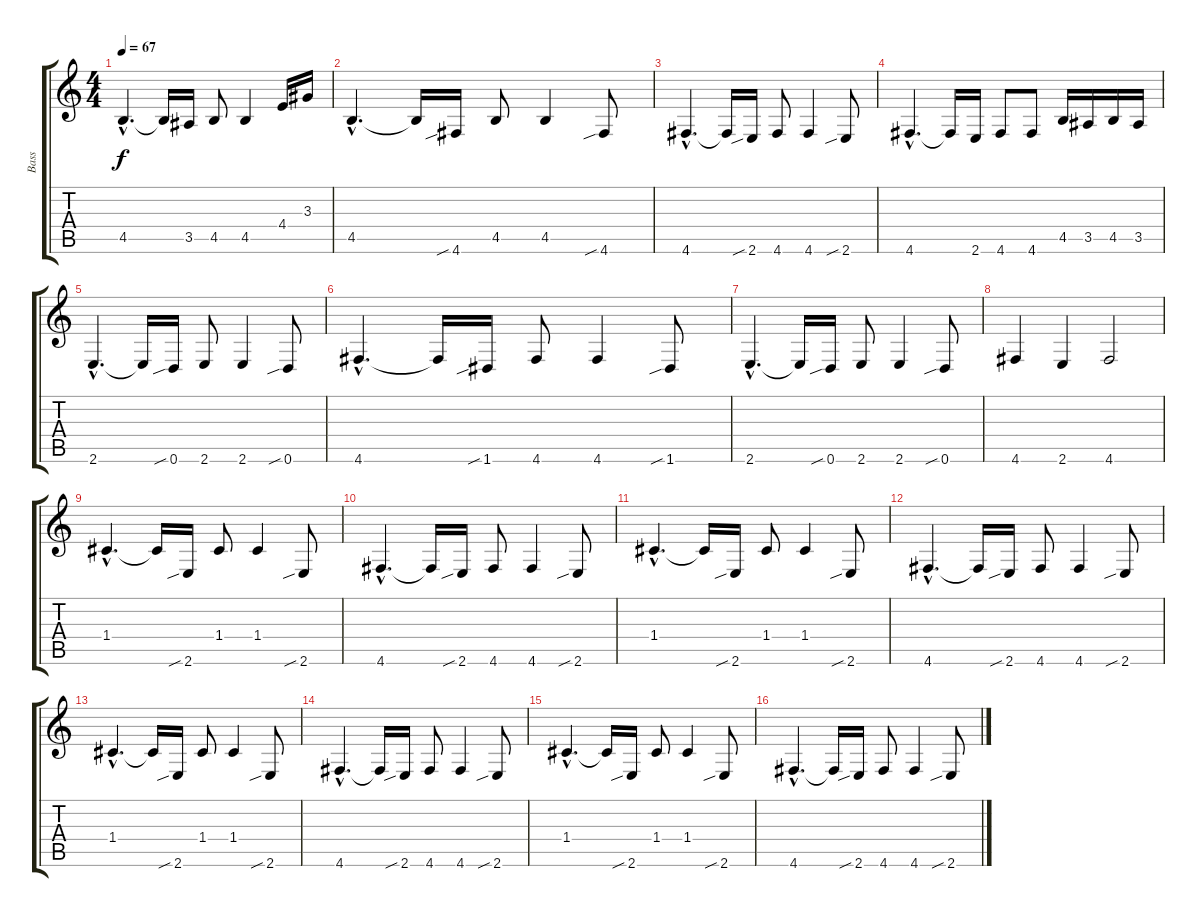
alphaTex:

\track ("Bass" "Bass") {instrument acousticbass}
\staff {score tabs}
\tuning (D4 A3 F3 C3 G2 D2) {hide}
\ts (4 4)
\tempo 67
\clef g2
\ks c
4.5{hac}.4{d dy f} 4.5{t}.16 3.5.16 4.5.8 4.5.4 4.4.16 3.3.16 |
4.5{hac}.4{d} 4.5{t}.16 4.6{sib}.16 4.5.8 4.5.4 4.6{sib}.8 |
4.6{hac}.4{d} 4.6{t}.16 2.6{sib}.16 4.6.8 4.6.4 2.6{sib}.8 |
4.6{hac}.4{d} 4.6{t}.16 2.6.16 4.6.8 4.6.8 4.5.16 3.5.16 4.5.16 3.5.16 |
2.6{hac}.4{d} 2.6{t}.16 0.6{sib}.16 2.6.8 2.6.4 0.6{sib}.8 |
4.6{hac}.4{d} 4.6{t}.16 1.6{sib}.16 4.6.8 4.6.4 1.6{sib}.8 |
2.6{hac}.4{d} 2.6{t}.16 0.6{sib}.16 2.6.8 2.6.4 0.6{sib}.8 |
4.6.4 2.6.4 4.6.2 |
1.4{hac}.4{d} 1.4{t}.16 2.6{sib}.16 1.4.8 1.4.4 2.6{sib}.8 |
4.6{hac}.4{d} 4.6{t}.16 2.6{sib}.16 4.6.8 4.6.4 2.6{sib}.8 |
1.4{hac}.4{d} 1.4{t}.16 2.6{sib}.16 1.4.8 1.4.4 2.6{sib}.8 |
4.6{hac}.4{d} 4.6{t}.16 2.6{sib}.16 4.6.8 4.6.4 2.6{sib}.8 |
1.4{hac}.4{d} 1.4{t}.16 2.6{sib}.16 1.4.8 1.4.4 2.6{sib}.8 |
4.6{hac}.4{d} 4.6{t}.16 2.6{sib}.16 4.6.8 4.6.4 2.6{sib}.8 |
1.4{hac}.4{d} 1.4{t}.16 2.6{sib}.16 1.4.8 1.4.4 2.6{sib}.8 |
4.6{hac}.4{d} 4.6{t}.16 2.6{sib}.16 4.6.8 4.6.4 2.6{sib}.8
